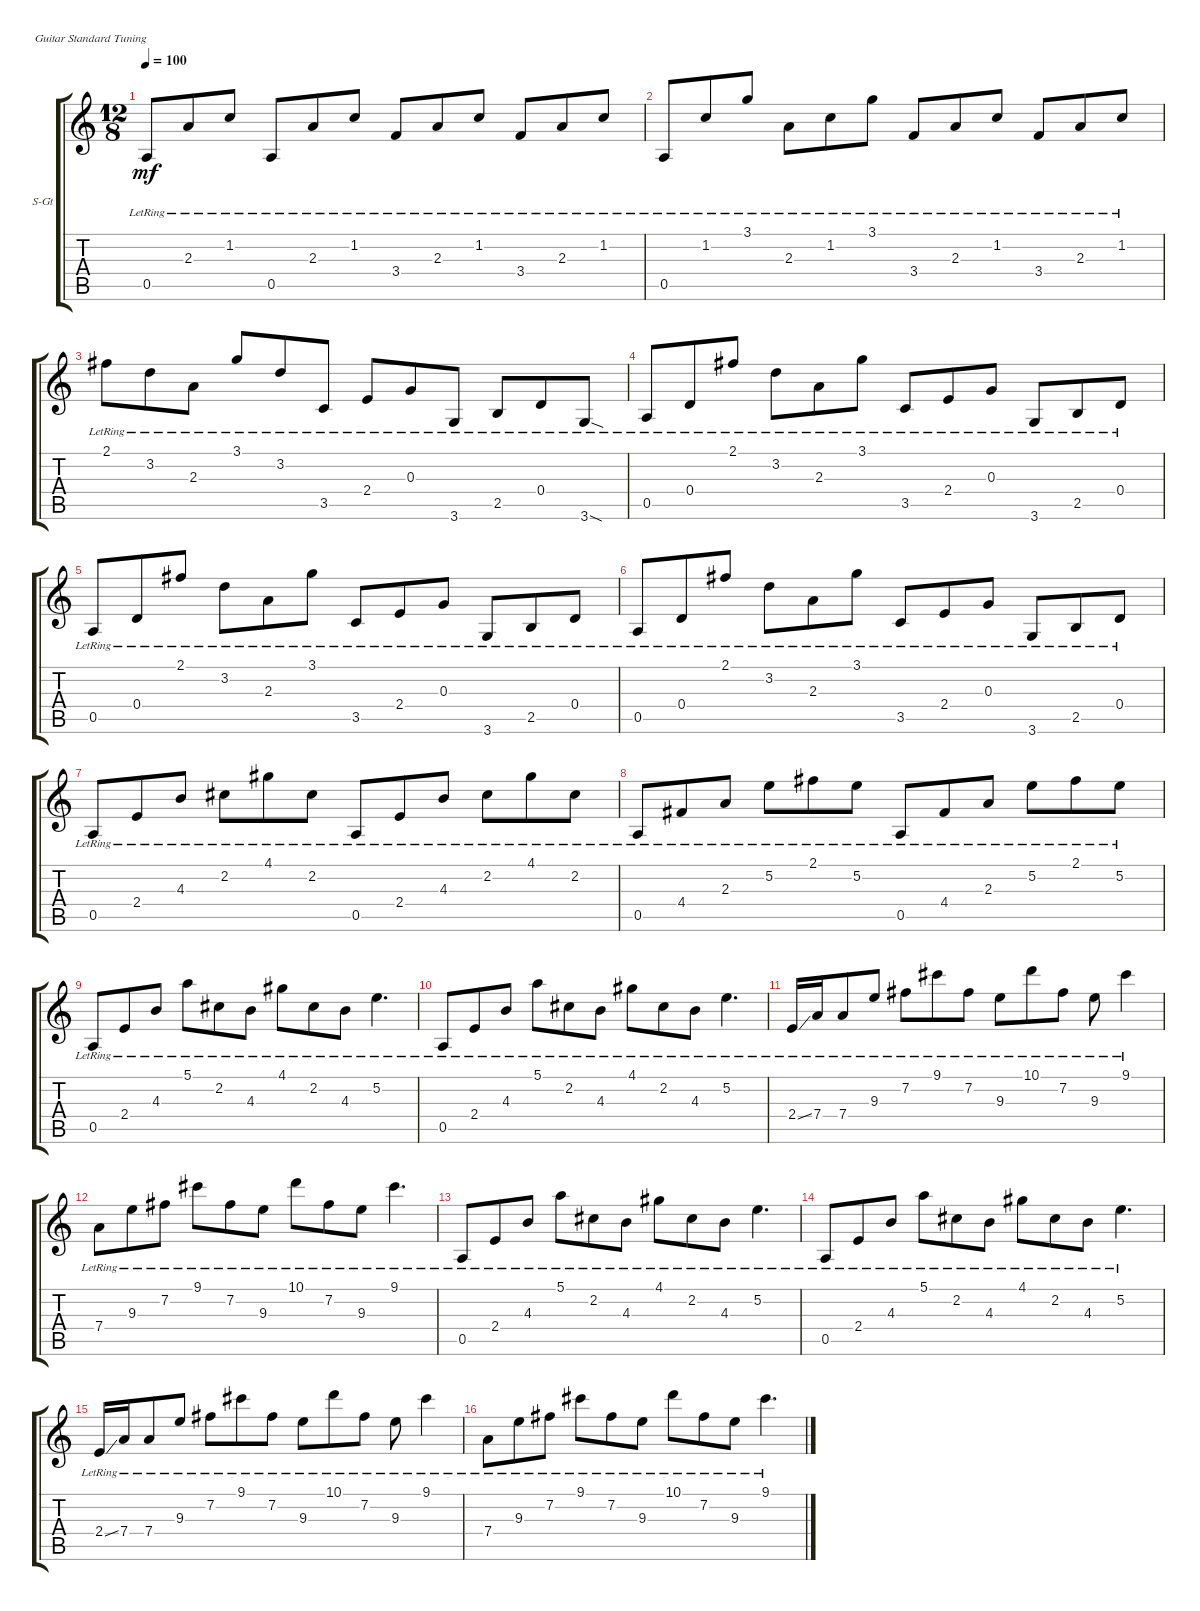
\defaultSystemsLayout 4
\bracketExtendMode groupsimilarinstruments
\firstSystemTrackNameOrientation horizontal
\otherSystemsTrackNameOrientation horizontal
\track ("Steel Guitar" "S-Gt") {instrument acousticguitarsteel}
\staff {score tabs}
\tuning (E4 B3 G3 D3 A2 E2)
\ts (12 8)
\tempo 100
\clef g2
\ks c
0.5{lr}.8{lyrics (0 "") lyrics (1 "") lyrics (2 "") lyrics (3 "") lyrics (4 "") dy mf} 2.3{lr}.8 1.2{lr}.8 0.5{lr}.8 2.3{lr}.8 1.2{lr}.8 3.4{lr}.8 2.3{lr}.8 1.2{lr}.8 3.4{lr}.8 2.3{lr}.8 1.2{lr}.8 |
0.5{lr}.8{lyrics (0 "") lyrics (1 "") lyrics (2 "") lyrics (3 "") lyrics (4 "")} 1.2{lr}.8 3.1{lr}.8 2.3{lr}.8 1.2{lr}.8 3.1{lr}.8 3.4{lr}.8 2.3{lr}.8 1.2{lr}.8 3.4{lr}.8 2.3{lr}.8 1.2{lr}.8 |
2.1{lr}.8 3.2{lr}.8 2.3{lr}.8 3.1{lr}.8 3.2{lr}.8 3.5{lr}.8 2.4{lr}.8 0.3{lr}.8 3.6{lr}.8 2.5{lr}.8 0.4{lr}.8 3.6{sod lr}.8 |
0.5{lr}.8 0.4{lr}.8 2.1{lr}.8 3.2{lr}.8 2.3{lr}.8 3.1{lr}.8 3.5{lr}.8 2.4{lr}.8 0.3{lr}.8 3.6{lr}.8 2.5{lr}.8 0.4{lr}.8 |
0.5{lr}.8 0.4{lr}.8 2.1{lr}.8 3.2{lr}.8 2.3{lr}.8 3.1{lr}.8 3.5{lr}.8 2.4{lr}.8 0.3{lr}.8 3.6{lr}.8 2.5{lr}.8 0.4{lr}.8 |
0.5{lr}.8 0.4{lr}.8 2.1{lr}.8 3.2{lr}.8 2.3{lr}.8 3.1{lr}.8 3.5{lr}.8 2.4{lr}.8 0.3{lr}.8 3.6{lr}.8 2.5{lr}.8 0.4{lr}.8 |
0.5{lr}.8 2.4{lr}.8 4.3{lr}.8 2.2{lr}.8 4.1{lr}.8 2.2{lr}.8 0.5{lr}.8 2.4{lr}.8 4.3{lr}.8 2.2{lr}.8 4.1{lr}.8 2.2{lr}.8 |
0.5{lr}.8 4.4{lr}.8 2.3{lr}.8 5.2{lr}.8 2.1{lr}.8 5.2{lr}.8 0.5{lr}.8 4.4{lr}.8 2.3{lr}.8 5.2{lr}.8 2.1{lr}.8 5.2{lr}.8 |
0.5{lr}.8 2.4{lr}.8 4.3{lr}.8 5.1{lr}.8 2.2{lr}.8 4.3{lr}.8 4.1{lr}.8 2.2{lr}.8 4.3{lr}.8 5.2{lr}.4{d} |
0.5{lr}.8 2.4{lr}.8 4.3{lr}.8 5.1{lr}.8 2.2{lr}.8 4.3{lr}.8 4.1{lr}.8 2.2{lr}.8 4.3{lr}.8 5.2{lr}.4{d} |
2.4{ss lr}.16 7.4{lr}.16 7.4{lr}.8 9.3{lr}.8 7.2{lr}.8 9.1{lr}.8 7.2{lr}.8 9.3{lr}.8 10.1{lr}.8 7.2{lr}.8 9.3{lr}.8 9.1{lr}.4 |
7.4{lr}.8 9.3{lr}.8 7.2{lr}.8 9.1{lr}.8 7.2{lr}.8 9.3{lr}.8 10.1{lr}.8 7.2{lr}.8 9.3{lr}.8 9.1{lr}.4{d} |
0.5{lr}.8 2.4{lr}.8 4.3{lr}.8 5.1{lr}.8 2.2{lr}.8 4.3{lr}.8 4.1{lr}.8 2.2{lr}.8 4.3{lr}.8 5.2{lr}.4{d} |
0.5{lr}.8 2.4{lr}.8 4.3{lr}.8 5.1{lr}.8 2.2{lr}.8 4.3{lr}.8 4.1{lr}.8 2.2{lr}.8 4.3{lr}.8 5.2{lr}.4{d} |
2.4{ss lr}.16 7.4{lr}.16 7.4{lr}.8 9.3{lr}.8 7.2{lr}.8 9.1{lr}.8 7.2{lr}.8 9.3{lr}.8 10.1{lr}.8 7.2{lr}.8 9.3{lr}.8 9.1{lr}.4 |
7.4{lr}.8 9.3{lr}.8 7.2{lr}.8 9.1{lr}.8 7.2{lr}.8 9.3{lr}.8 10.1{lr}.8 7.2{lr}.8 9.3{lr}.8 9.1{lr}.4{d}
